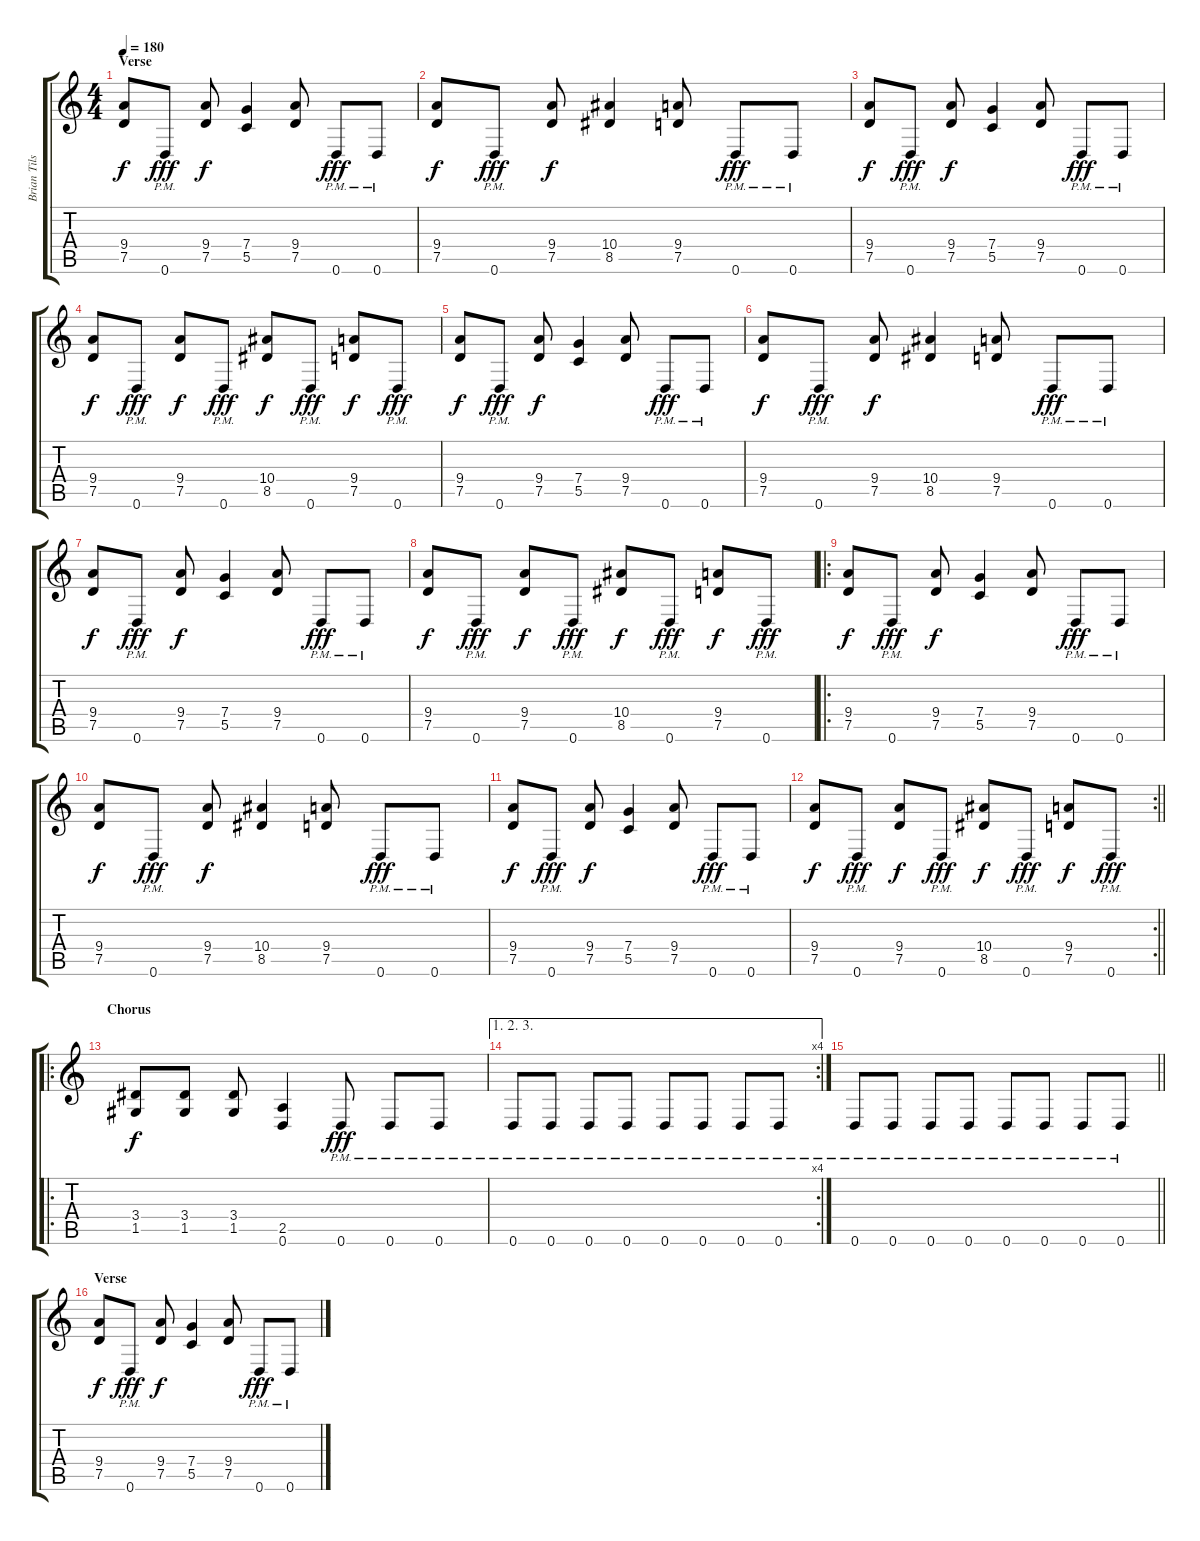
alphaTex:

\track ("Brian Tilse" "Brian Tils") {instrument distortionguitar}
\staff {score tabs}
\tuning (D4 A3 F3 C3 G2 D2) {hide}
\ts (4 4)
\section ("" "Verse")
\tempo 180
\clef g2
\ks c
(9.4 7.5).8{dy f} 0.6{pm}.8{dy fff} (9.4 7.5).8{dy f} (7.4 5.5).4 (9.4 7.5).8 0.6{pm}.8{dy fff} 0.6{pm}.8 |
(9.4 7.5).8{dy f} 0.6{pm}.8{dy fff} (9.4 7.5).8{dy f} (10.4 8.5).4 (9.4 7.5).8 0.6{pm}.8{dy fff} 0.6{pm}.8 |
(9.4 7.5).8{dy f} 0.6{pm}.8{dy fff} (9.4 7.5).8{dy f} (7.4 5.5).4 (9.4 7.5).8 0.6{pm}.8{dy fff} 0.6{pm}.8 |
(9.4 7.5).8{dy f} 0.6{pm}.8{dy fff} (9.4 7.5).8{dy f} 0.6{pm}.8{dy fff} (10.4 8.5).8{dy f} 0.6{pm}.8{dy fff} (9.4 7.5).8{dy f} 0.6{pm}.8{dy fff} |
(9.4 7.5).8{dy f} 0.6{pm}.8{dy fff} (9.4 7.5).8{dy f} (7.4 5.5).4 (9.4 7.5).8 0.6{pm}.8{dy fff} 0.6{pm}.8 |
(9.4 7.5).8{dy f} 0.6{pm}.8{dy fff} (9.4 7.5).8{dy f} (10.4 8.5).4 (9.4 7.5).8 0.6{pm}.8{dy fff} 0.6{pm}.8 |
(9.4 7.5).8{dy f} 0.6{pm}.8{dy fff} (9.4 7.5).8{dy f} (7.4 5.5).4 (9.4 7.5).8 0.6{pm}.8{dy fff} 0.6{pm}.8 |
(9.4 7.5).8{dy f} 0.6{pm}.8{dy fff} (9.4 7.5).8{dy f} 0.6{pm}.8{dy fff} (10.4 8.5).8{dy f} 0.6{pm}.8{dy fff} (9.4 7.5).8{dy f} 0.6{pm}.8{dy fff} |
\ro
(9.4 7.5).8{dy f} 0.6{pm}.8{dy fff} (9.4 7.5).8{dy f} (7.4 5.5).4 (9.4 7.5).8 0.6{pm}.8{dy fff} 0.6{pm}.8 |
(9.4 7.5).8{dy f} 0.6{pm}.8{dy fff} (9.4 7.5).8{dy f} (10.4 8.5).4 (9.4 7.5).8 0.6{pm}.8{dy fff} 0.6{pm}.8 |
(9.4 7.5).8{dy f} 0.6{pm}.8{dy fff} (9.4 7.5).8{dy f} (7.4 5.5).4 (9.4 7.5).8 0.6{pm}.8{dy fff} 0.6{pm}.8 |
\rc 2
\barLineRight lightlight
(9.4 7.5).8{dy f} 0.6{pm}.8{dy fff} (9.4 7.5).8{dy f} 0.6{pm}.8{dy fff} (10.4 8.5).8{dy f} 0.6{pm}.8{dy fff} (9.4 7.5).8{dy f} 0.6{pm}.8{dy fff} |
\ro
\section ("" "Chorus")
(3.4 1.5).8{dy f} (3.4 1.5).8 (3.4 1.5).8 (2.5 0.6).4 0.6{pm}.8{dy fff} 0.6{pm}.8 0.6{pm}.8 |
\ae (1 2 3)
\rc 4
0.6{pm}.8 0.6{pm}.8 0.6{pm}.8 0.6{pm}.8 0.6{pm}.8 0.6{pm}.8 0.6{pm}.8 0.6{pm}.8 |
\barLineRight lightlight
0.6{pm}.8 0.6{pm}.8 0.6{pm}.8 0.6{pm}.8 0.6{pm}.8 0.6{pm}.8 0.6{pm}.8 0.6{pm}.8 |
\section ("" "Verse")
(9.4 7.5).8{dy f} 0.6{pm}.8{dy fff} (9.4 7.5).8{dy f} (7.4 5.5).4 (9.4 7.5).8 0.6{pm}.8{dy fff} 0.6{pm}.8
